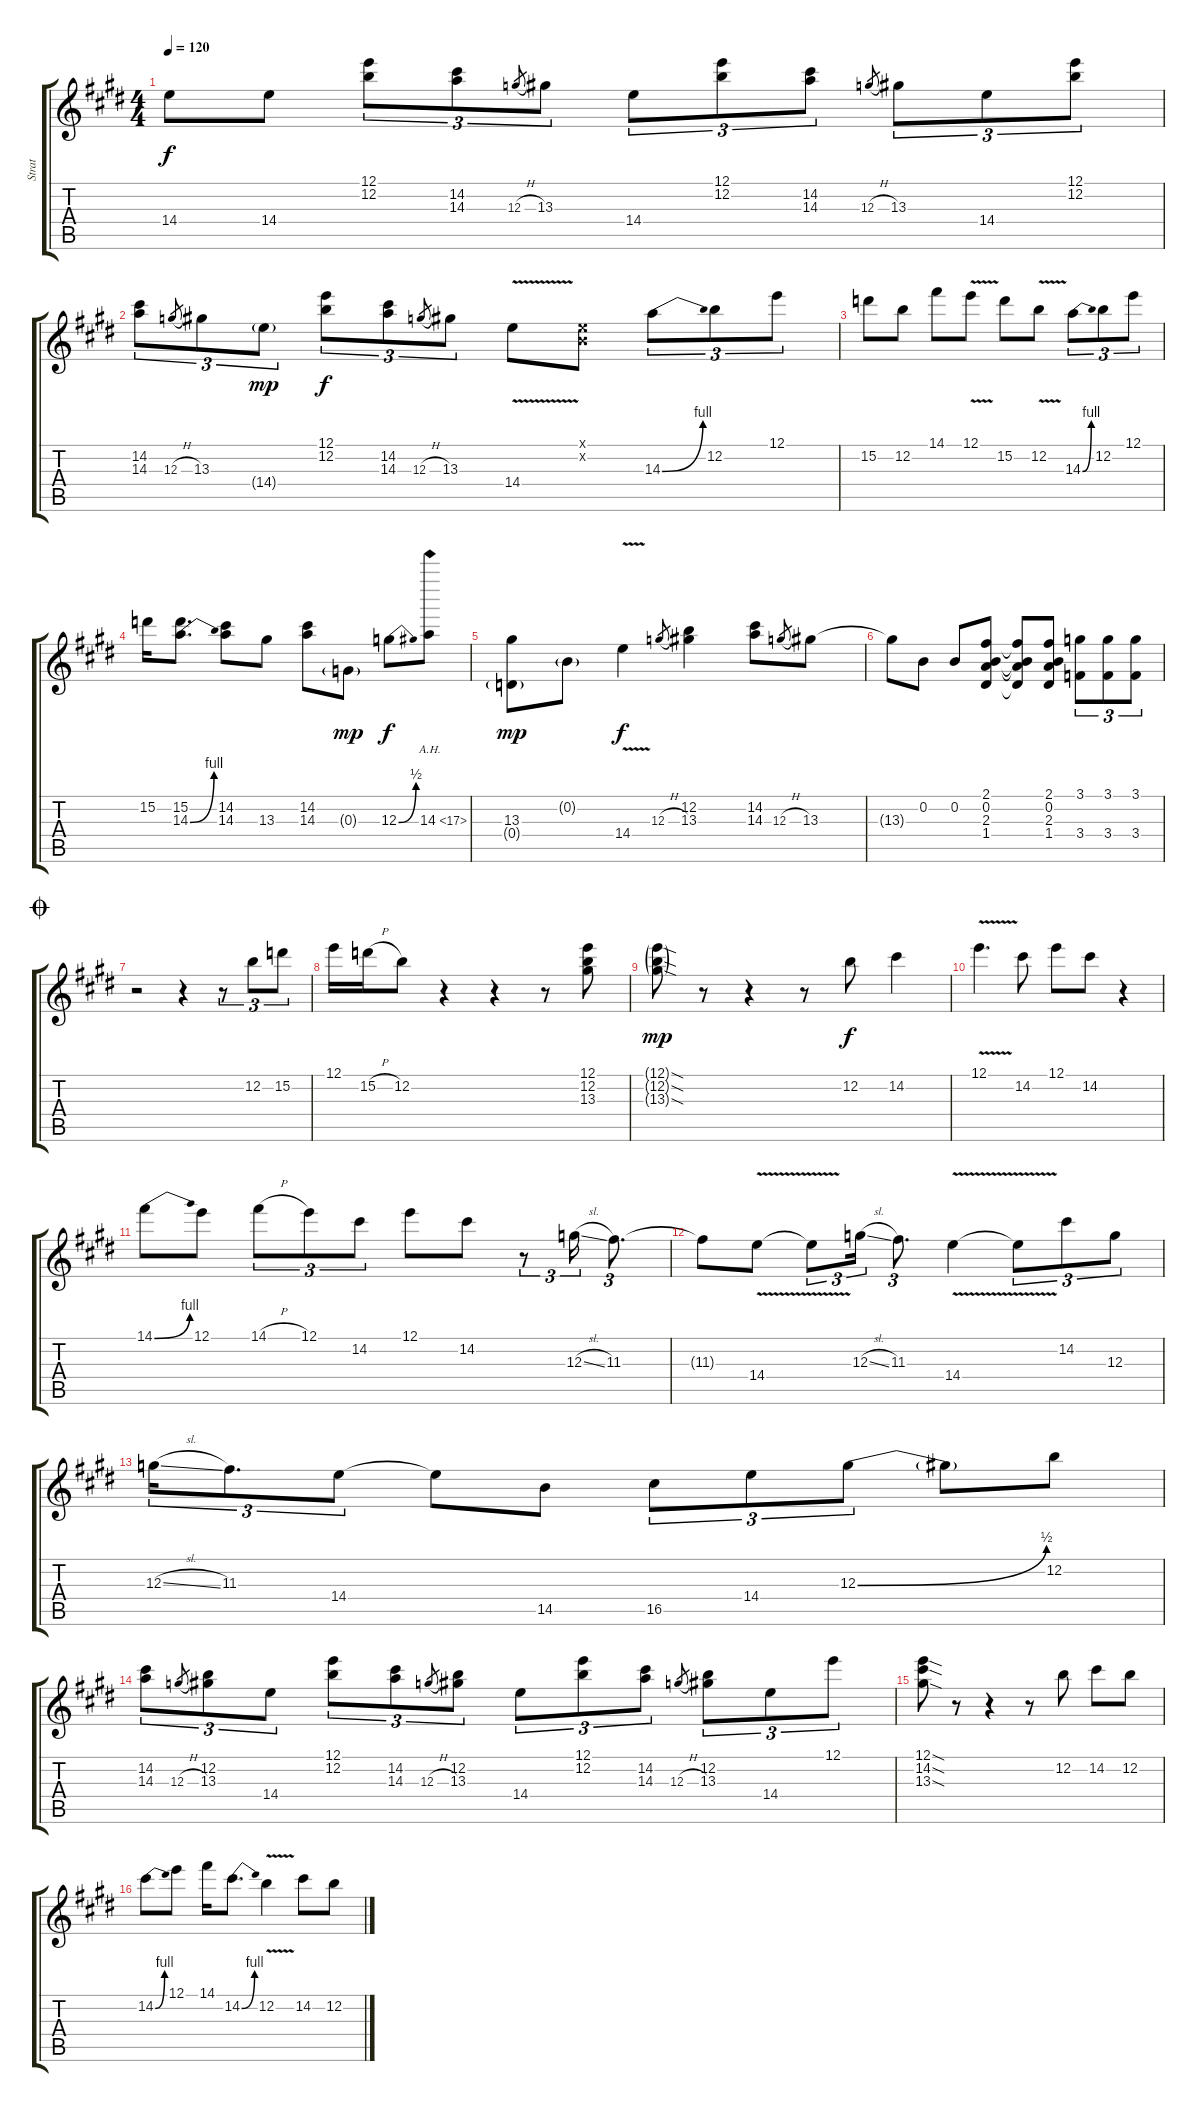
\track ("Strat" "Strat") {instrument distortionguitar}
\staff {score tabs}
\tuning (E4 B3 G3 D3 A2 E2) {hide}
\ts (4 4)
\tempo 120
\clef g2
\ks c#minor
14.4.8{dy f} 14.4.8 (12.1 12.2).8{tu (3 2)} (14.2 14.3).8{tu (3 2)} 12.3{h}.8{gr} 13.3.8{tu (3 2)} 14.4.8{tu (3 2)} (12.1 12.2).8{tu (3 2)} (14.2 14.3).8{tu (3 2)} 12.3{h}.8{gr} 13.3.8{tu (3 2)} 14.4.8{tu (3 2)} (12.1 12.2).8{tu (3 2)} |
(14.2 14.3).8{tu (3 2)} 12.3{h}.8{gr} 13.3.8{tu (3 2)} 14.4{g}.8{tu (3 2) dy mp} (12.1 12.2).8{tu (3 2) dy f} (14.2 14.3).8{tu (3 2)} 12.3{h}.8{gr} 13.3.8{tu (3 2)} 14.4{v}.8 (0.1{x} 0.2{x}).8 14.3{be (bend 0 0 60 4)}.8{tu (3 2)} 12.2.8{tu (3 2)} 12.1.8{tu (3 2)} |
15.2.8 12.2.8 14.1.8 12.1{v}.8 15.2.8 12.2{v}.8 14.3{be (bend 0 0 60 4)}.8{tu (3 2)} 12.2.8{tu (3 2)} 12.1.8{tu (3 2)} |
\ks e
15.2.16 (15.2 14.3{be (bend 0 0 60 4)}).8{d} (14.2 14.3).8 13.3.8 (14.2 14.3).8 0.3{g}.8{dy mp} 12.3{be (bend 0 0 60 2)}.8{dy f} 14.3{ah 3}.8 |
\ks c#minor
(13.3 0.4{g}).8{dy mp} 0.2{g}.8 14.4{v}.4{dy f} 12.3{h}.8{gr} (12.2 13.3).4 (14.2 14.3).8 12.3{h}.8{gr} 13.3.8 |
13.3{t}.8 0.2.8 0.2.8 (2.1 0.2 2.3 1.4).8 (2.1{t} 0.2{t} 2.3{t} 1.4{t}).8 (2.1 0.2 2.3 1.4).8 (3.1 3.4).8{tu (3 2)} (3.1 3.4).8{tu (3 2)} (3.1 3.4).8{tu (3 2)} |
\jump coda
r.2 r.4 r.8{tu (3 2)} 12.2.8{tu (3 2)} 15.2.8{tu (3 2)} |
12.1.16 15.2{h}.16 12.2.8 r.4 r.4 r.8 (12.1 12.2 13.3).8 |
(12.1{sod g} 12.2{sod g} 13.3{sod g}).8{dy mp} r.8 r.4 r.8 12.2.8{dy f} 14.2.4 |
12.1{v}.4{d} 14.2.8 12.1.8 14.2.8 r.4 |
14.1{be (bend 0 0 60 4)}.8 12.1.8 14.1{h}.8{tu (3 2)} 12.1.8{tu (3 2)} 14.2.8{tu (3 2)} 12.1.8 14.2.8 r.8{tu (3 2)} 12.3{sl}.16{tu (3 2)} 11.3.8{d tu (3 2)} |
11.3{t}.8 14.4{v}.8 14.4{t}.8{tu (3 2)} 12.3{sl}.16{tu (3 2)} 11.3.8{d tu (3 2)} 14.4{v}.4 14.4{t}.8{tu (3 2)} 14.2.8{tu (3 2)} 12.3.8{tu (3 2)} |
12.3{sl}.16{tu (3 2)} 11.3.8{d tu (3 2)} 14.4.8{tu (3 2)} 14.4{t}.8 14.5.8 16.5.8{tu (3 2)} 14.4.8{tu (3 2)} 12.3{be (bend 0 0 60 2)}.8{tu (3 2)} 12.3{t}.8 12.2.8 |
(14.2 14.3).8{tu (3 2)} 12.3{h}.8{gr} (12.2 13.3).8{tu (3 2)} 14.4.8{tu (3 2)} (12.1 12.2).8{tu (3 2)} (14.2 14.3).8{tu (3 2)} 12.3{h}.8{gr} (12.2 13.3).8{tu (3 2)} 14.4.8{tu (3 2)} (12.1 12.2).8{tu (3 2)} (14.2 14.3).8{tu (3 2)} 12.3{h}.8{gr} (12.2 13.3).8{tu (3 2)} 14.4.8{tu (3 2)} 12.1.8{tu (3 2)} |
(12.1{sod} 14.2{sod} 13.3{sod}).8 r.8 r.4 r.8 12.2.8 14.2.8 12.2.8 |
14.2{be (bend 0 0 60 4)}.8 12.1.8 14.1.16 14.2{be (bend 0 0 60 4)}.8{d} 12.2{v}.4 14.2.8 12.2.8
